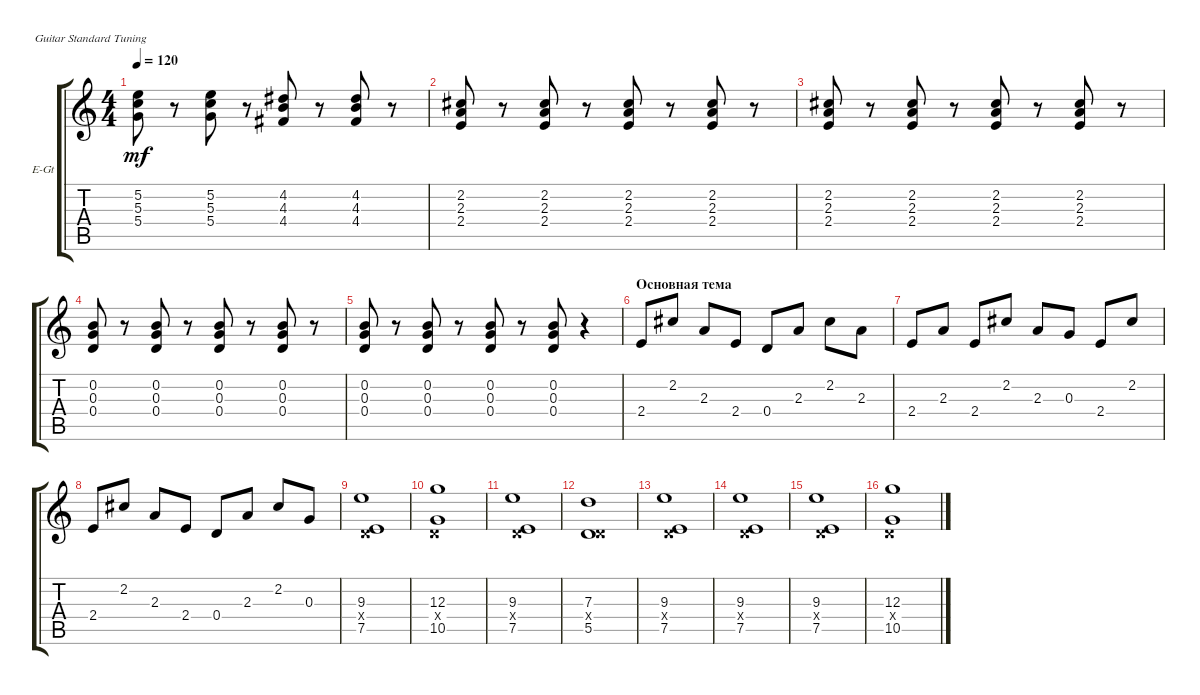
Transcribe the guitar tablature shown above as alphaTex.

\defaultSystemsLayout 4
\bracketExtendMode groupsimilarinstruments
\firstSystemTrackNameOrientation horizontal
\otherSystemsTrackNameOrientation horizontal
\track ("Electric Guitar 2" "E-Gt") {instrument overdrivenguitar}
\staff {score tabs}
\tuning (E4 B3 G3 D3 A2 E2)
\ts (4 4)
\tempo 120
\clef g2
\ks c
(5.2 5.3 5.4).8{dy mf} r.8 (5.4 5.3 5.2).8 r.8 (4.4 4.2 4.3).8 r.8 (4.4 4.3 4.2).8 r.8 |
(2.2 2.3 2.4).8 r.8 (2.4 2.3 2.2).8 r.8 (2.4 2.2 2.3).8 r.8 (2.4 2.3 2.2).8 r.8 |
(2.2 2.3 2.4).8 r.8 (2.4 2.3 2.2).8 r.8 (2.4 2.2 2.3).8 r.8 (2.4 2.3 2.2).8 r.8 |
(0.2 0.3 0.4).8 r.8 (0.4 0.3 0.2).8 r.8 (0.4 0.2 0.3).8 r.8 (0.4 0.3 0.2).8 r.8 |
(0.2 0.3 0.4).8 r.8 (0.4 0.3 0.2).8 r.8 (0.4 0.2 0.3).8 r.8 (0.4 0.3 0.2).8 r.4 |
\section ("" "Основная тема")
2.4.8 2.2.8 2.3.8 2.4.8 0.4.8 2.3.8 2.2.8 2.3.8 |
2.4.8 2.3.8 2.4.8 2.2.8 2.3.8 0.3.8 2.4.8 2.2.8 |
2.4.8 2.2.8 2.3.8 2.4.8 0.4.8 2.3.8 2.2.8 0.3.8 |
(9.3 7.5 0.4{x}).1 |
(10.5 12.3 0.4{x}).1 |
(7.5 9.3 0.4{x}).1 |
(5.5 7.3 0.4{x}).1 |
(9.3 7.5 0.4{x}).1 |
(9.3 7.5 0.4{x}).1 |
(9.3 7.5 0.4{x}).1 |
(10.5 12.3 0.4{x}).1
